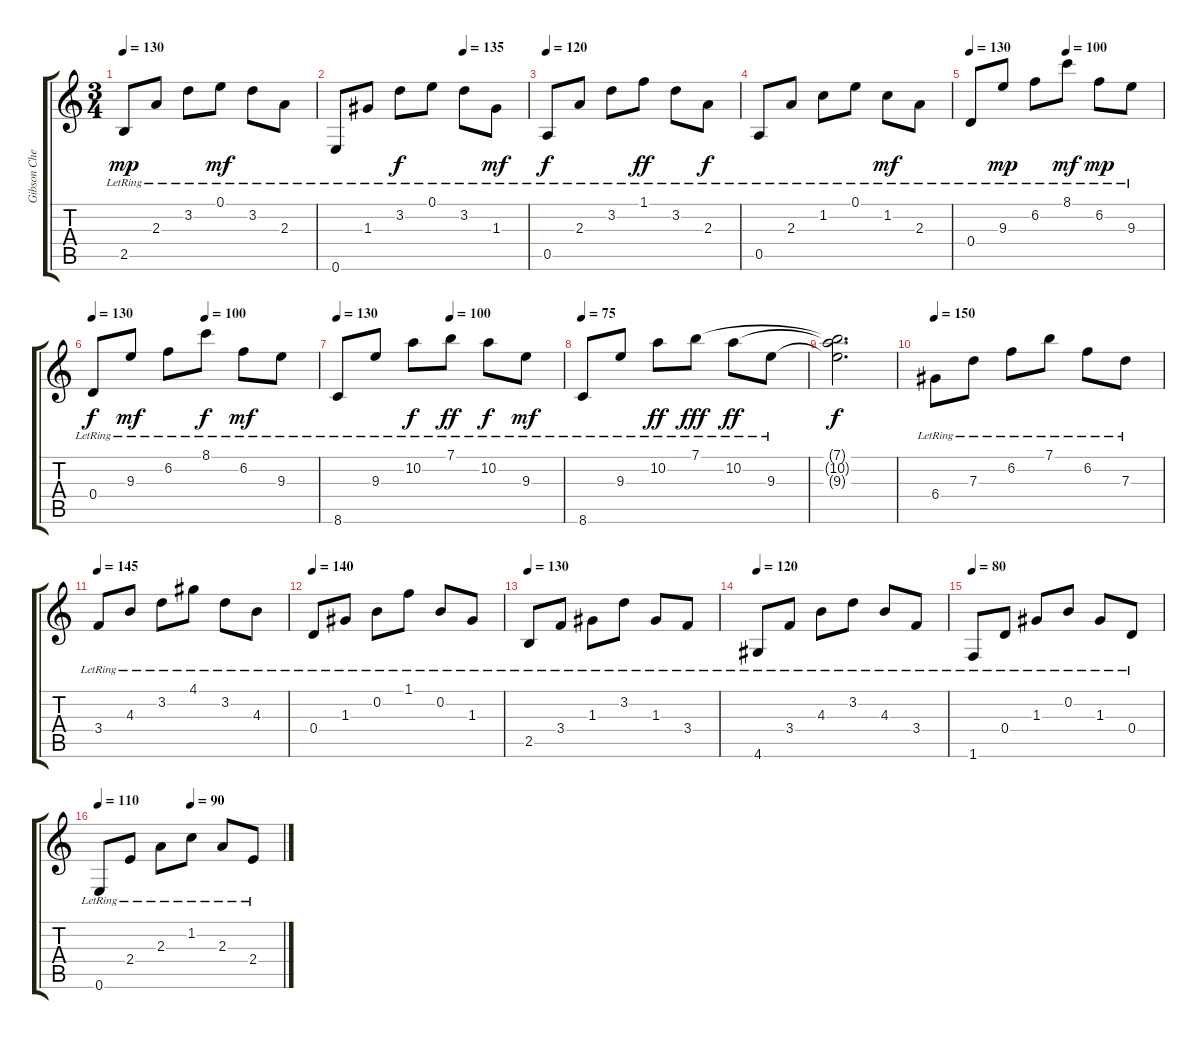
\track ("Gibson Chet Atkins CE Wine Red" "Gibson Che") {instrument electricguitarjazz}
\staff {score tabs}
\tuning (E4 B3 G3 D3 A2 E2) {hide}
\ts (3 4)
\tempo 130
\clef g2
\ks c
2.5{lr}.8{dy mp} 2.3{lr}.8 3.2{lr}.8 0.1{lr}.8{dy mf} 3.2{lr}.8 2.3{lr}.8 |
\tempo (135 0.6666666666666666)
0.6{lr}.8 1.3{lr}.8 3.2{lr}.8{dy f} 0.1{lr}.8 3.2{lr}.8 1.3{lr}.8{dy mf} |
\tempo 120
0.5{lr}.8{dy f} 2.3{lr}.8 3.2{lr}.8 1.1{lr}.8{dy ff} 3.2{lr}.8 2.3{lr}.8{dy f} |
0.5{lr}.8 2.3{lr}.8 1.2{lr}.8 0.1{lr}.8 1.2{lr}.8{dy mf} 2.3{lr}.8 |
\tempo 130
\tempo (100 0.5)
0.4{lr}.8 9.3{lr}.8{dy mp} 6.2{lr}.8 8.1{lr}.8{dy mf} 6.2{lr}.8{dy mp} 9.3{lr}.8 |
\tempo 130
\tempo (100 0.5)
0.4{lr}.8{dy f} 9.3{lr}.8{dy mf} 6.2{lr}.8 8.1{lr}.8{dy f} 6.2{lr}.8{dy mf} 9.3{lr}.8 |
\tempo 130
\tempo (100 0.5)
8.6{lr}.8 9.3{lr}.8 10.2{lr}.8{dy f} 7.1{lr}.8{dy ff} 10.2{lr}.8{dy f} 9.3{lr}.8{dy mf} |
\tempo 75
8.6{lr}.8 9.3{lr}.8 10.2{lr}.8{dy ff} 7.1{lr}.8{dy fff} 10.2{lr}.8{dy ff} 9.3{lr}.8 |
(7.1{t} 10.2{t} 9.3{t}).2{d dy f} |
\tempo 150
6.4{lr}.8 7.3{lr}.8 6.2{lr}.8 7.1{lr}.8 6.2{lr}.8 7.3{lr}.8 |
\tempo 145
3.4{lr}.8 4.3{lr}.8 3.2{lr}.8 4.1{lr}.8 3.2{lr}.8 4.3{lr}.8 |
\tempo 140
0.4{lr}.8 1.3{lr}.8 0.2{lr}.8 1.1{lr}.8 0.2{lr}.8 1.3{lr}.8 |
\tempo 130
2.5{lr}.8 3.4{lr}.8 1.3{lr}.8 3.2{lr}.8 1.3{lr}.8 3.4{lr}.8 |
\tempo 120
4.6{lr}.8 3.4{lr}.8 4.3{lr}.8 3.2{lr}.8 4.3{lr}.8 3.4{lr}.8 |
\tempo 80
1.6{lr}.8 0.4{lr}.8 1.3{lr}.8 0.2{lr}.8 1.3{lr}.8 0.4{lr}.8 |
\tempo 110
\tempo (90 0.5)
0.6{lr}.8 2.4{lr}.8 2.3{lr}.8 1.2{lr}.8 2.3{lr}.8 2.4{lr}.8
